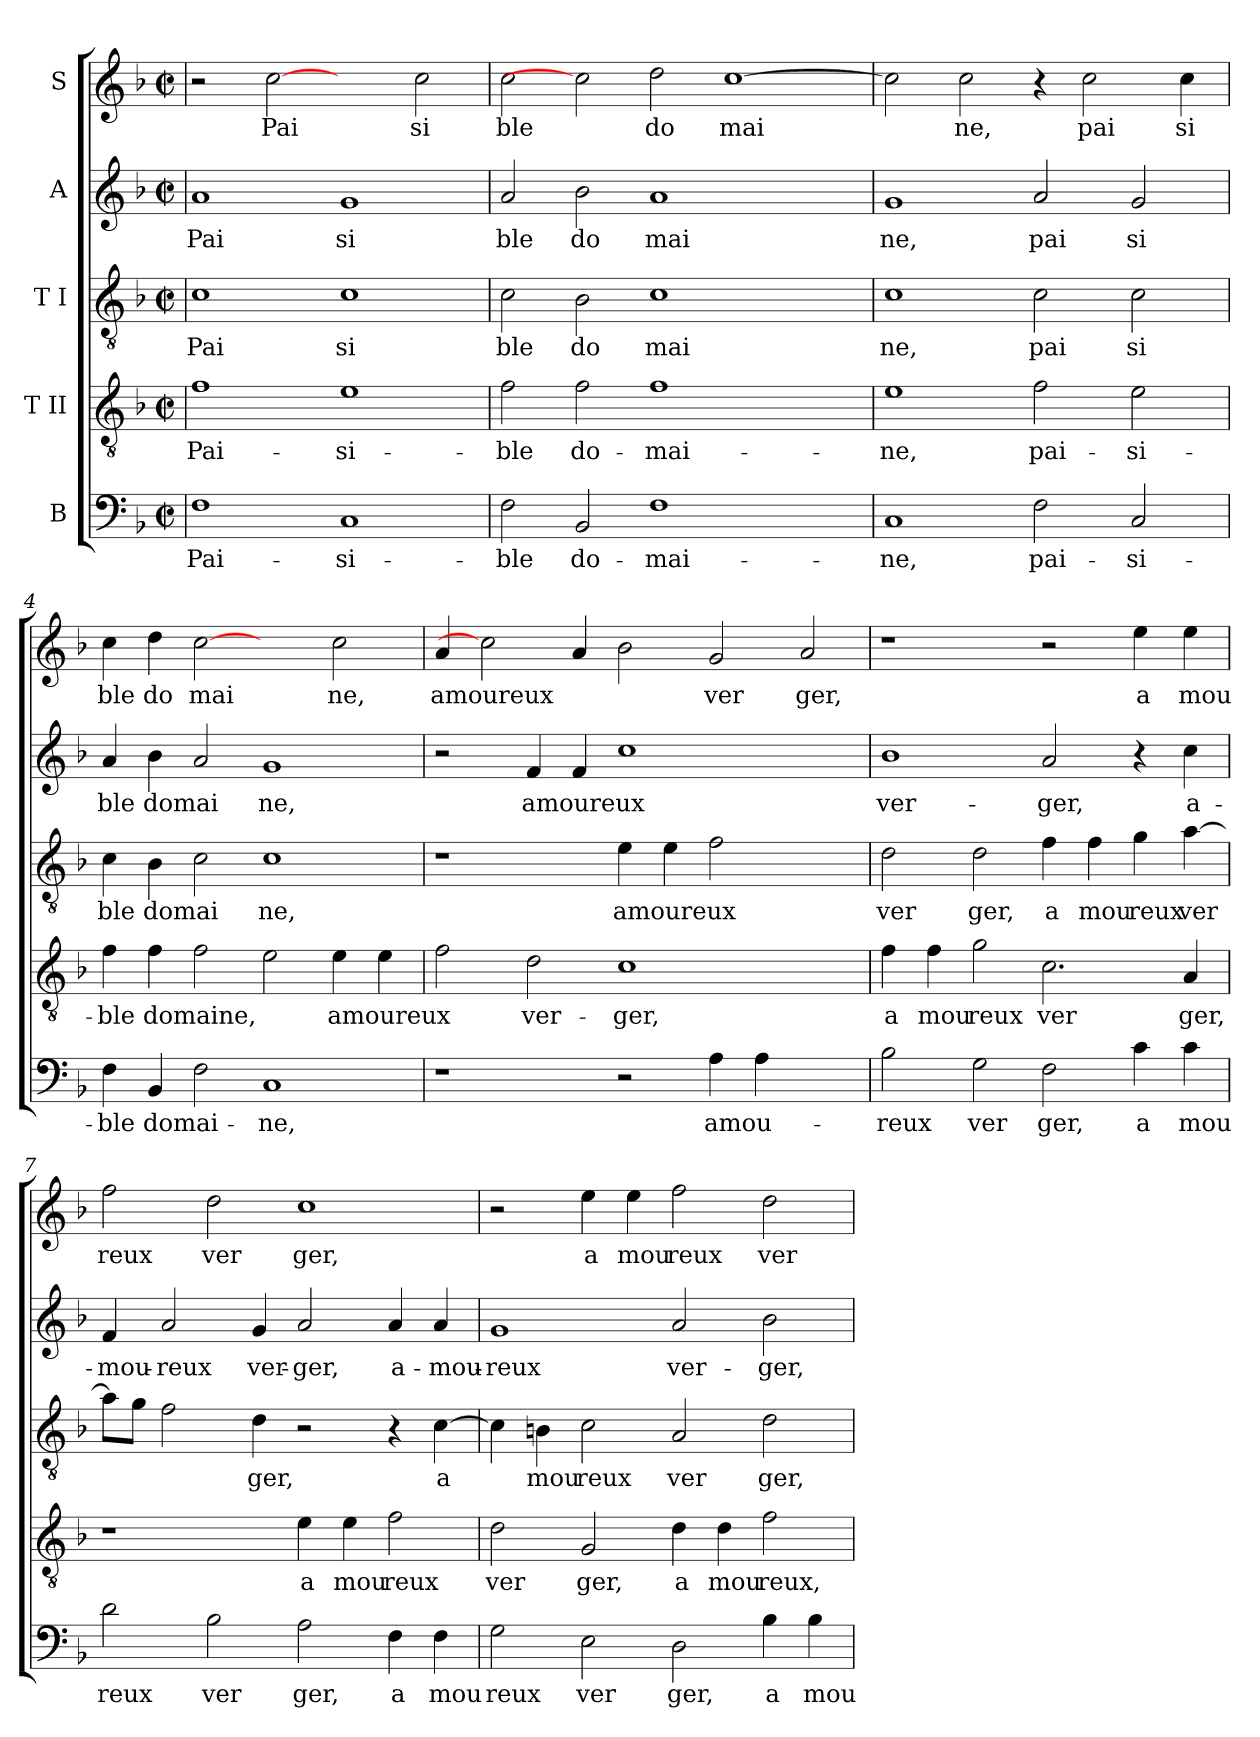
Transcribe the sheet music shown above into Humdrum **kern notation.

**kern	**text	**kern	**text	**kern	**text	**kern	**text	**kern	**text
*part5	*part5	*part4	*part4	*part3	*part3	*part2	*part2	*part1	*part1
*staff5	*staff5	*staff4	*staff4	*staff3	*staff3	*staff2	*staff2	*staff1	*staff1
*I"B	*	*I"T II	*	*I"T I	*	*I"A	*	*I"S	*
!!LO:PB:g=z
*stria5	*	*stria5	*	*stria5	*	*stria5	*	*stria5	*
*clefF4	*	*clefGv2	*	*clefGv2	*	*clefG2	*	*clefG2	*
*k[b-]	*	*k[b-]	*	*k[b-]	*	*k[b-]	*	*k[b-]	*
*F:	*	*F:	*	*F:	*	*F:	*	*F:	*
*M2/2	*	*M2/2	*	*M2/2	*	*M2/2	*	*M2/2	*
*met(c|)	*	*met(c|)	*	*met(c|)	*	*met(c|)	*	*met(c|)	*
=1	=1!	=1	=1!	=1	=1!	=1	=1!	=1!	=1!
!	!LO:LY:b:cj	!	!LO:LY:b:cj	!	!LO:LY:b:cj	!	!LO:LY:b:cj	!	!
1F	Pai-	1f	Pai-	1c	Pai	1a	Pai	2r	.
!	!	!	!	!	!	!	!	!	!LO:LY:b:cj
.	.	.	.	.	.	.	.	[2cc	Pai
!	!LO:LY:b:cj	!	!LO:LY:b:cj	!	!LO:LY:b:cj	!	!LO:LY:b:cj	!	!
1C	-si-	1e	-si-	1c	si	1g	si	2ryy	.
!	!	!	!	!	!	!	!	!	!LO:LY:b:cj
.	.	.	.	.	.	.	.	2cc\	si
=2	=2	=2	=2	=2	=2	=2	=2	=2	=2
!	!LO:LY:b:cj	!	!LO:LY:b:cj	!	!LO:LY:b:cj	!	!LO:LY:b:cj	!	!LO:LY:b:cj
2F\	-ble	2f\	-ble	2c\	ble	2a/	ble	2cc\	ble
!	!LO:LY:b:cj	!	!LO:LY:b:cj	!	!LO:LY:b:cj	!	!LO:LY:b:cj	!	!
2BB-/	do-	2f\	do-	2B-\	do	2b-\	do	2cc]	.
!	!LO:LY:b:cj	!	!LO:LY:b:cj	!	!LO:LY:b:cj	!	!LO:LY:b:cj	!	!LO:LY:b:cj
1F	-mai-	1f	-mai-	1c	mai	1a	mai	2dd\	do
!	!	!	!	!	!	!	!	!	!LO:LY:b
.	.	.	.	.	.	.	.	[>1cc	mai
2ryy	.	2ryy	.	2ryy	.	2ryy	.	.	.
=3	=3	=3	=3	=3	=3	=3	=3	=3	=3
!	!LO:LY:b:cj	!	!LO:LY:b:cj	!	!LO:LY:b:cj	!	!LO:LY:b:cj	!	!
1C	-ne,	1e	-ne,	1c	ne,	1g	ne,	2cc\]	.
!	!	!	!	!	!	!	!	!	!LO:LY:b:cj
.	.	.	.	.	.	.	.	2cc\	ne,
!	!LO:LY:b:cj	!	!LO:LY:b:cj	!	!LO:LY:b:cj	!	!LO:LY:b:cj	!	!
2F\	pai-	2f\	pai-	2c\	pai	2a/	pai	4r	.
!	!	!	!	!	!	!	!	!	!LO:LY:b:cj
.	.	.	.	.	.	.	.	2cc\	pai
!	!LO:LY:b:cj	!	!LO:LY:b:cj	!	!LO:LY:b:cj	!	!LO:LY:b:cj	!	!
2C/	-si-	2e\	-si-	2c\	si	2g/	si	.	.
!	!	!	!	!	!	!	!	!	!LO:LY:b:cj
.	.	.	.	.	.	.	.	4cc\	si
=4	=4	=4	=4	=4	=4	=4	=4	=4	=4
!	!LO:LY:b:cj	!	!LO:LY:b:cj	!	!LO:LY:b:cj	!	!LO:LY:b:cj	!	!LO:LY:b:cj
4F\	-ble	4f\	-ble	4c\	ble	4a/	ble	4cc\	ble
!	!LO:LY:b	!	!LO:LY:b	!	!LO:LY:b	!	!LO:LY:b	!	!LO:LY:b:cj
4BB-/	domai-	4f\	domaine,	4B-\	domai	4b-\	domai	4dd\	do
!	!	!	!	!	!	!	!	!	!LO:LY:b:cj
2F\	.	2f\	.	2c\	.	2a/	.	[2cc	mai
!	!LO:LY:b:cj	!	!	!	!LO:LY:b:cj	!	!LO:LY:b:cj	!	!
1C	-ne,	2e\	.	1c	ne,	1g	ne,	2ryy	.
!	!	!	!LO:LY:b	!	!	!	!	!	!LO:LY:b:cj
.	.	4e\	amoureux	.	.	.	.	2cc\	ne,
.	.	4e\	.	.	.	.	.	.	.
=5	=5	=5	=5	=5	=5	=5	=5	=5	=5
!	!	!	!	!	!	!	!	!	!LO:LY:b
1r	.	2f\	.	1r	.	2r	.	4a/	amoureux
.	.	.	.	.	.	.	.	2cc]	.
!	!	!	!LO:LY:b:cj	!	!	!	!LO:LY:b	!	!
.	.	2d\	ver-	.	.	4f/	amoureux	.	.
.	.	.	.	.	.	4f/	.	4a/	.
!	!	!	!LO:LY:b:cj	!	!LO:LY:b	!	!	!	!
2r	.	1c	-ger,	4e\	amoureux	1cc	.	2b-\	.
.	.	.	.	4e\	.	.	.	.	.
!	!LO:LY:b	!	!	!	!	!	!	!	!LO:LY:b:cj
4A\	amou-	.	.	2f\	.	.	.	2g/	ver
4A\	.	.	.	.	.	.	.	.	.
!	!	!	!	!	!	!	!	!	!LO:LY:b:cj
2ryy	.	2ryy	.	2ryy	.	2ryy	.	2a/	ger,
!!LO:LB:g=z
=6	=6	=6	=6	=6	=6	=6	=6	=6	=6
!	!LO:LY:b:cj	!	!LO:LY:b:cj	!	!LO:LY:b:cj	!	!LO:LY:b:cj	!	!
2B-\	-reux	4f\	a	2d\	ver	1b-	ver-	1r	.
!	!	!	!LO:LY:b:cj	!	!	!	!	!	!
.	.	4f\	mou	.	.	.	.	.	.
!	!LO:LY:b:cj	!	!LO:LY:b:cj	!	!LO:LY:b:cj	!	!	!	!
2G\	ver	2g\	reux	2d\	ger,	.	.	.	.
!	!LO:LY:b:cj	!	!LO:LY:b:cj	!	!LO:LY:b:cj	!	!LO:LY:b:cj	!	!
2F\	ger,	2.c\	ver	4f\	a	2a/	-ger,	2r	.
!	!	!	!	!	!LO:LY:b:cj	!	!	!	!
.	.	.	.	4f\	mou	.	.	.	.
!	!LO:LY:b:cj	!	!	!	!LO:LY:b:cj	!	!	!	!LO:LY:b:cj
4c\	a	.	.	4g\	reux	4r	.	4ee\	a
!	!LO:LY:b:cj	!	!LO:LY:b:cj	!	!LO:LY:b	!	!LO:LY:b:cj	!	!LO:LY:b:cj
4c\	mou	4A/	ger,	[>4a\	ver	4cc\	a-	4ee\	mou
=7	=7	=7	=7	=7	=7	=7	=7	=7	=7
!	!LO:LY:b:cj	!	!	!	!	!	!LO:LY:b:cj	!	!LO:LY:b:cj
2d\	reux	1r	.	8a\L]	.	4f/	-mou-	2ff\	reux
.	.	.	.	8g\J	.	.	.	.	.
!	!	!	!	!	!	!	!LO:LY:b:cj	!	!
.	.	.	.	2f\	.	2a/	-reux	.	.
!	!LO:LY:b:cj	!	!	!	!	!	!	!	!LO:LY:b:cj
2B-\	ver	.	.	.	.	.	.	2dd\	ver
!	!	!	!	!	!LO:LY:b:cj	!	!LO:LY:b:cj	!	!
.	.	.	.	4d\	ger,	4g/	ver-	.	.
!	!LO:LY:b:cj	!	!LO:LY:b:cj	!	!	!	!LO:LY:b:cj	!	!LO:LY:b:cj
2A\	ger,	4e\	a	2r	.	2a/	-ger,	1cc	ger,
!	!	!	!LO:LY:b:cj	!	!	!	!	!	!
.	.	4e\	mou	.	.	.	.	.	.
!	!LO:LY:b:cj	!	!LO:LY:b:cj	!	!	!	!LO:LY:b:cj	!	!
4F\	a	2f\	reux	4r	.	4a/	a-	.	.
!	!LO:LY:b:cj	!	!	!	!LO:LY:b:cj	!	!LO:LY:b:cj	!	!
4F\	mou	.	.	[>4c\	a	4a/	-mou-	.	.
=8	=8	=8	=8	=8	=8	=8	=8	=8	=8
!	!LO:LY:b:cj	!	!LO:LY:b:cj	!	!	!	!LO:LY:b:cj	!	!
2G\	reux	2d\	ver	4c\]	.	1g	-reux	2r	.
!	!	!	!	!	!LO:LY:b:cj	!	!	!	!
.	.	.	.	4Bn\	mou	.	.	.	.
!	!LO:LY:b:cj	!	!LO:LY:b:cj	!	!LO:LY:b:cj	!	!	!	!LO:LY:b:cj
2E\	ver	2G/	ger,	2c\	reux	.	.	4ee\	a
!	!	!	!	!	!	!	!	!	!LO:LY:b:cj
.	.	.	.	.	.	.	.	4ee\	mou
!	!LO:LY:b:cj	!	!LO:LY:b:cj	!	!LO:LY:b:cj	!	!LO:LY:b:cj	!	!LO:LY:b:cj
2D\	ger,	4d\	a	2A/	ver	2a/	ver-	2ff\	reux
!	!	!	!LO:LY:b:cj	!	!	!	!	!	!
.	.	4d\	mou	.	.	.	.	.	.
!	!LO:LY:b:cj	!	!LO:LY:b:cj	!	!LO:LY:b:cj	!	!LO:LY:b:cj	!	!LO:LY:b:cj
4B-\	a	2f\	reux,	2d\	ger,	2b-\	-ger,	2dd\	ver
!	!LO:LY:b:cj	!	!	!	!	!	!	!	!
4B-\	mou	.	.	.	.	.	.	.	.
=	=	=	=	=	=	=	=	=	=
*-	*-	*-	*-	*-	*-	*-	*-	*-	*-
